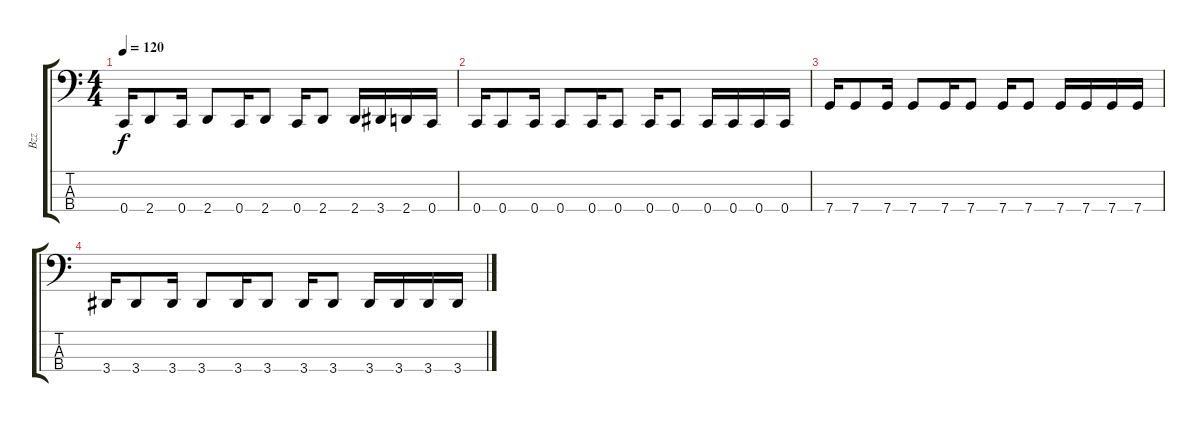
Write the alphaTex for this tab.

\track ("Bzz" "Bzz") {instrument electricbassfinger}
\staff {score tabs}
\tuning (F2 C2 G1 C1) {hide}
\ts (4 4)
\tempo 120
\clef f4
\ks c
0.4.16{dy f} 2.4.8 0.4.16 2.4.8 0.4.16 2.4.8 0.4.16 2.4.8 2.4.16 3.4.16 2.4.16 0.4.16 |
0.4.16 0.4.8 0.4.16 0.4.8 0.4.16 0.4.8 0.4.16 0.4.8 0.4.16 0.4.16 0.4.16 0.4.16 |
7.4.16 7.4.8 7.4.16 7.4.8 7.4.16 7.4.8 7.4.16 7.4.8 7.4.16 7.4.16 7.4.16 7.4.16 |
3.4.16 3.4.8 3.4.16 3.4.8 3.4.16 3.4.8 3.4.16 3.4.8 3.4.16 3.4.16 3.4.16 3.4.16
